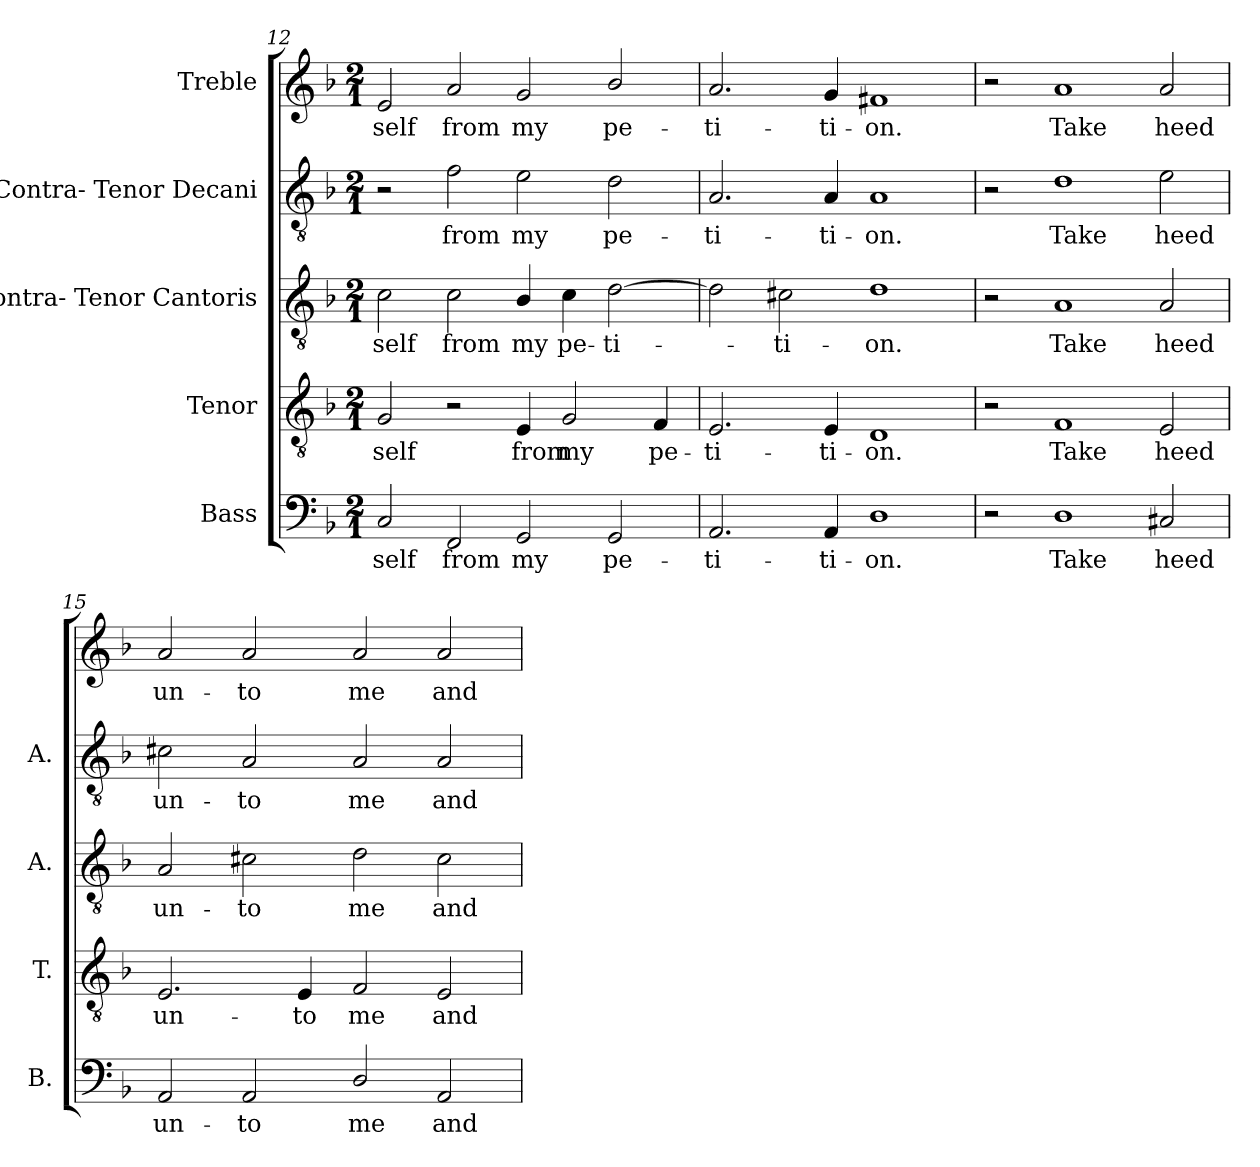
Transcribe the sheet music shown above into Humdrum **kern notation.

**kern	**text	**kern	**text	**kern	**text	**kern	**text	**kern	**text
*part5	*part5	*part4	*part4	*part3	*part3	*part2	*part2	*part1	*part1
*staff5	*staff5	*staff4	*staff4	*staff3	*staff3	*staff2	*staff2	*staff1	*staff1
*I"Bass	*	*I"Tenor	*	*I"Contra- Tenor Cantoris	*	*I"Contra- Tenor Decani	*	*I"Treble	*
*I'B.	*	*I'T.	*	*I'A.	*	*I'A.	*	*	*
*clefF4	*	*clefGv2	*	*clefGv2	*	*clefGv2	*	*clefG2	*
*	*	*ITrd7c12	*	*ITrd7c12	*	*ITrd7c12	*	*	*
*k[b-]	*	*k[b-]	*	*k[b-]	*	*k[b-]	*	*k[b-]	*
*F:	*	*F:	*	*F:	*	*F:	*	*F:	*
*M2/1	*	*M2/1	*	*M2/1	*	*M2/1	*	*M2/1	*
=12	=12	=12	=12	=12	=12	=12	=12	=12	=12
!	!LO:LY:b:color=#000000	!	!	!	!	!	!	!	!
!	!	!	!LO:LY:b:color=#000000	!	!	!	!	!	!
!	!	!	!	!	!LO:LY:b:color=#000000	!	!	!	!
!	!	!	!	!	!	!	!	!	!LO:LY:b:color=#000000
2Ci/	-self	2GGi/	-self	2Ci\	-self	2r	.	2ei/	-self
!	!LO:LY:b:color=#000000	!	!	!	!	!	!	!	!
!	!	!	!	!	!LO:LY:b:color=#000000	!	!	!	!
!	!	!	!	!	!	!	!LO:LY:b:color=#000000	!	!
!	!	!	!	!	!	!	!	!	!LO:LY:b:color=#000000
2FFi/	from	2r	.	2Ci\	from	2Fi\	from	2ai/	from
!	!LO:LY:b:color=#000000	!	!	!	!	!	!	!	!
!	!	!	!LO:LY:b:color=#000000	!	!	!	!	!	!
!	!	!	!	!	!LO:LY:b:color=#000000	!	!	!	!
!	!	!	!	!	!	!	!LO:LY:b:color=#000000	!	!
!	!	!	!	!	!	!	!	!	!LO:LY:b:color=#000000
2GGi/	my	4EEi/	from	4BB-i/	my	2Ei\	my	2gi/	my
!	!	!	!LO:LY:b:color=#000000	!	!	!	!	!	!
!	!	!	!	!	!LO:LY:b:color=#000000	!	!	!	!
.	.	2GGi/	my	4Ci\	pe-	.	.	.	.
!	!LO:LY:b:color=#000000	!	!	!	!	!	!	!	!
!	!	!	!	!	!LO:LY:b:color=#000000	!	!	!	!
!	!	!	!	!	!	!	!LO:LY:b:color=#000000	!	!
!	!	!	!	!	!	!	!	!	!LO:LY:b:color=#000000
2GGi/	pe-	.	.	[2Di\	-ti-	2Di\	pe-	2b-i/	pe-
!	!	!	!LO:LY:b:color=#000000	!	!	!	!	!	!
.	.	4FFi/	pe-	.	.	.	.	.	.
=13	=13	=13	=13	=13	=13	=13	=13	=13	=13
!	!LO:LY:b:color=#000000	!	!	!	!	!	!	!	!
!	!	!	!LO:LY:b:color=#000000	!	!	!	!	!	!
!	!	!	!	!	!	!	!LO:LY:b:color=#000000	!	!
!	!	!	!	!	!	!	!	!	!LO:LY:b:color=#000000
2.AAi/	-ti-	2.EEi/	-ti-	2Di\]	.	2.AAi/	-ti-	2.ai/	-ti-
!	!	!	!	!	!LO:LY:b:color=#000000	!	!	!	!
.	.	.	.	2C#Xi\	-ti-	.	.	.	.
!	!LO:LY:b:color=#000000	!	!	!	!	!	!	!	!
!	!	!	!LO:LY:b:color=#000000	!	!	!	!	!	!
!	!	!	!	!	!	!	!LO:LY:b:color=#000000	!	!
!	!	!	!	!	!	!	!	!	!LO:LY:b:color=#000000
4AAi/	-ti-	4EEi/	-ti-	.	.	4AAi/	-ti-	4gi/	-ti-
!	!LO:LY:b:color=#000000	!	!	!	!	!	!	!	!
!	!	!	!LO:LY:b:color=#000000	!	!	!	!	!	!
!	!	!	!	!	!LO:LY:b:color=#000000	!	!	!	!
!	!	!	!	!	!	!	!LO:LY:b:color=#000000	!	!
!	!	!	!	!	!	!	!	!	!LO:LY:b:color=#000000
1Di	-on.	1DDi	-on.	1Di	-on.	1AAi	-on.	1f#Xi	-on.
!!LO:LB:g=z
=14	=14	=14	=14	=14	=14	=14	=14	=14	=14
2r	.	2r	.	2r	.	2r	.	2r	.
!	!LO:LY:b:color=#000000	!	!	!	!	!	!	!	!
!	!	!	!LO:LY:b:color=#000000	!	!	!	!	!	!
!	!	!	!	!	!LO:LY:b:color=#000000	!	!	!	!
!	!	!	!	!	!	!	!LO:LY:b:color=#000000	!	!
!	!	!	!	!	!	!	!	!	!LO:LY:b:color=#000000
1Di	Take	1FFi	Take	1AAi	Take	1Di	Take	1ai	Take
!	!LO:LY:b:color=#000000	!	!	!	!	!	!	!	!
!	!	!	!LO:LY:b:color=#000000	!	!	!	!	!	!
!	!	!	!	!	!LO:LY:b:color=#000000	!	!	!	!
!	!	!	!	!	!	!	!LO:LY:b:color=#000000	!	!
!	!	!	!	!	!	!	!	!	!LO:LY:b:color=#000000
2C#Xi/	heed	2EEi/	heed	2AAi/	heed	2Ei\	heed	2ai/	heed
=15	=15	=15	=15	=15	=15	=15	=15	=15	=15
!	!LO:LY:b:color=#000000	!	!	!	!	!	!	!	!
!	!	!	!LO:LY:b:color=#000000	!	!	!	!	!	!
!	!	!	!	!	!LO:LY:b:color=#000000	!	!	!	!
!	!	!	!	!	!	!	!LO:LY:b:color=#000000	!	!
!	!	!	!	!	!	!	!	!	!LO:LY:b:color=#000000
2AAi/	un-	2.EEi/	un-	2AAi/	un-	2C#Xi\	un-	2ai/	un-
!	!LO:LY:b:color=#000000	!	!	!	!	!	!	!	!
!	!	!	!	!	!LO:LY:b:color=#000000	!	!	!	!
!	!	!	!	!	!	!	!LO:LY:b:color=#000000	!	!
!	!	!	!	!	!	!	!	!	!LO:LY:b:color=#000000
2AAi/	-to	.	.	2C#Xi\	-to	2AAi/	-to	2ai/	-to
!	!	!	!LO:LY:b:color=#000000	!	!	!	!	!	!
.	.	4EEi/	-to	.	.	.	.	.	.
!	!LO:LY:b:color=#000000	!	!	!	!	!	!	!	!
!	!	!	!LO:LY:b:color=#000000	!	!	!	!	!	!
!	!	!	!	!	!LO:LY:b:color=#000000	!	!	!	!
!	!	!	!	!	!	!	!LO:LY:b:color=#000000	!	!
!	!	!	!	!	!	!	!	!	!LO:LY:b:color=#000000
2Di/	me	2FFi/	me	2Di\	me	2AAi/	me	2ai/	me
!	!LO:LY:b:color=#000000	!	!	!	!	!	!	!	!
!	!	!	!LO:LY:b:color=#000000	!	!	!	!	!	!
!	!	!	!	!	!LO:LY:b:color=#000000	!	!	!	!
!	!	!	!	!	!	!	!LO:LY:b:color=#000000	!	!
!	!	!	!	!	!	!	!	!	!LO:LY:b:color=#000000
2AAi/	and	2EEi/	and	2C#i\	and	2AAi/	and	2ai/	and
=	=	=	=	=	=	=	=	=	=
*-	*-	*-	*-	*-	*-	*-	*-	*-	*-
